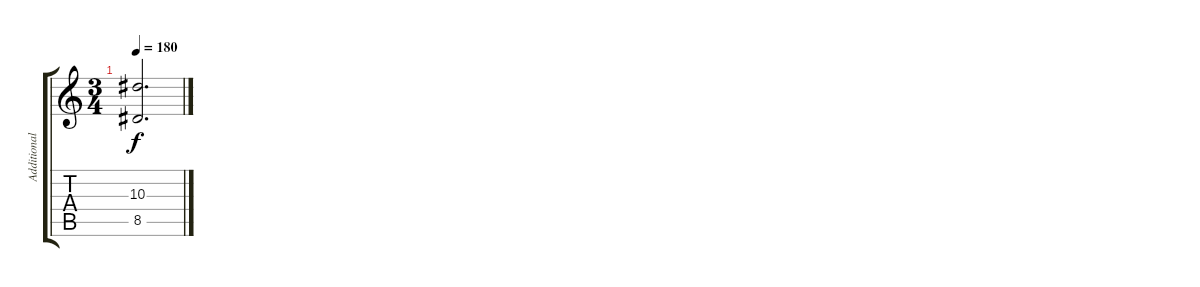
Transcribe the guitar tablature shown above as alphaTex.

\track ("Additional Guitar" "Additional") {instrument distortionguitar}
\staff {score tabs}
\tuning (D4 A3 F3 C3 G2 C2) {hide}
\ts (3 4)
\tempo 180
\clef g2
\ks c
(10.3{t} 8.5{t}).2{d dy f}
